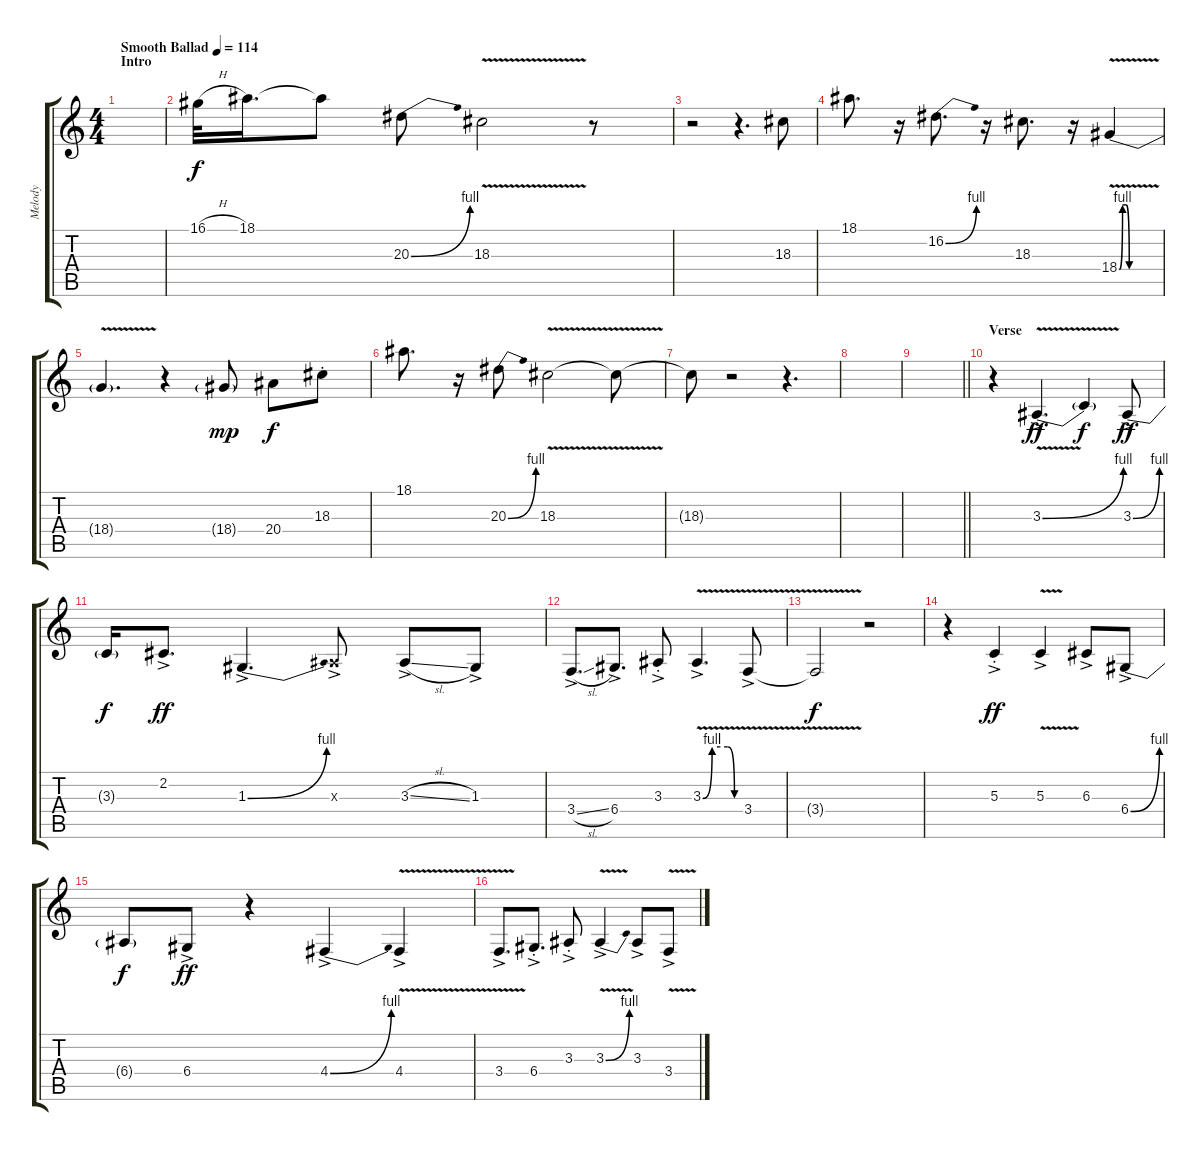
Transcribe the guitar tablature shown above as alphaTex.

\track ("Melody" "Melody") {instrument ocarina}
\staff {score tabs}
\tuning (E4 B3 G3 D3 A2 E2) {hide}
\ts (4 4)
\section ("" "Intro")
\tempo (114 "Smooth Ballad")
\clef g2
\ks c
|
16.1{h}.32 18.1.16{d} 18.1{t}.8 20.3{be (bend 0 0 60 4)}.8 18.3{v}.2 r.8 |
r.2 r.4{d} 18.3.8 |
18.1.8{d} r.16 16.2{be (bend 0 0 60 4)}.8{d} r.16 18.3.8{d} r.16 18.4{be (custom 0 0 5 4 10 4 15 0 30 0 60 0) v}.4 |
18.4{t}.4{d} r.4 18.4{g}.8{dy mp} 20.4.8{dy f} 18.3{st}.8 |
18.1.8{d} r.16 20.3{be (bend 0 0 60 4)}.8 18.3{v}.2 18.3{t}.8 |
18.3{t}.8 r.2 r.4{d} |
|
\barLineRight lightlight
|
\section ("" "Verse")
r.4 3.3{be (bend 0 0 60 4) v ac}.4{d dy ff} 3.3{t}.4{dy f} 3.3{be (bend 0 0 60 4) ac}.8{dy ff} |
3.3{t}.16{dy f} 2.2{ac}.8{d dy ff} 1.3{be (bend 0 0 60 4) ac}.4{d} 3.3{ac x}.8 3.3{sl ac}.8 1.3{ac}.8 |
3.4{sl ac}.8{d} 6.4{ac}.8{d} 3.3{ac st}.8 3.3{be (custom 0 0 15 4 40 4 51 0 60 0) v ac}.4{d} 3.4{v ac}.8 |
3.4{t}.2{dy f} r.2 |
r.4 5.3{ac st}.4{dy ff} 5.3{v ac}.4 6.3{ac}.8 6.4{be (bend 0 0 60 4) ac}.8 |
6.4{t}.8{dy f} 6.4{ac}.8{dy ff} r.4 4.4{be (bend 0 0 60 4) ac}.4 4.4{v ac}.4 |
3.4{v ac}.8{d} 6.4{ac st}.8{d} 3.3{ac st}.8 3.3{be (bend 0 0 60 4) v ac}.4 3.3{ac}.8 3.4{v ac}.8
